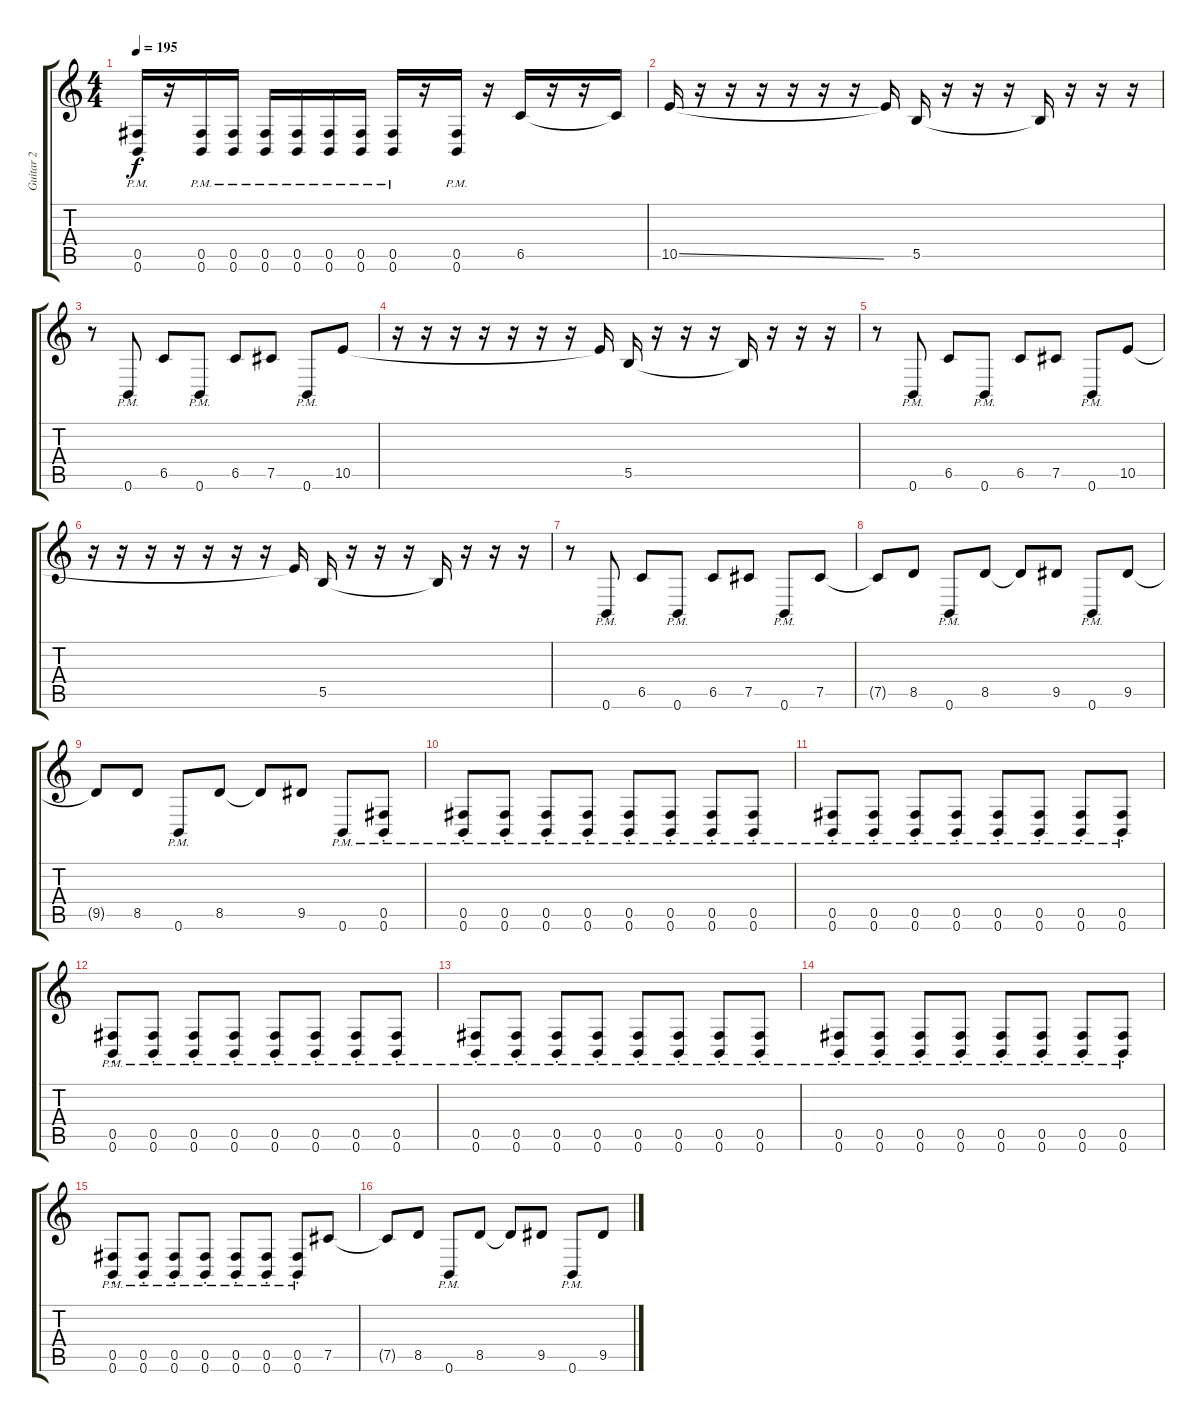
\track ("Guitar 2" "Guitar 2") {instrument distortionguitar}
\staff {score tabs}
\tuning (Db4 Ab3 E3 B2 Gb2 B1) {hide}
\ts (4 4)
\tempo 195
\clef g2
\ks c
(0.5{pm} 0.6{pm}).16{dy f} r.16 (0.5{pm} 0.6{pm}).16 (0.5{pm} 0.6{pm}).16 (0.5{pm} 0.6{pm}).16 (0.5{pm} 0.6{pm}).16 (0.5{pm} 0.6{pm}).16 (0.5{pm} 0.6{pm}).16 (0.5{pm} 0.6{pm}).16 r.16 (0.5{pm} 0.6{pm}).16 r.16 6.5.16 r.16 r.16 6.5{t}.16 |
10.5{ss}.16 r.16 r.16 r.16 r.16 r.16 r.16 10.5{t}.16 5.5.16 r.16 r.16 r.16 5.5{t}.16 r.16 r.16 r.16 |
r.8 0.6{pm}.8 6.5.8 0.6{pm}.8 6.5.8 7.5.8 0.6{pm}.8 10.5.8 |
r.16 r.16 r.16 r.16 r.16 r.16 r.16 10.5{t}.16 5.5.16 r.16 r.16 r.16 5.5{t}.16 r.16 r.16 r.16 |
r.8 0.6{pm}.8 6.5.8 0.6{pm}.8 6.5.8 7.5.8 0.6{pm}.8 10.5.8 |
r.16 r.16 r.16 r.16 r.16 r.16 r.16 10.5{t}.16 5.5.16 r.16 r.16 r.16 5.5{t}.16 r.16 r.16 r.16 |
r.8 0.6{pm}.8 6.5.8 0.6{pm}.8 6.5.8 7.5.8 0.6{pm}.8 7.5.8 |
7.5{t}.8 8.5.8 0.6{pm}.8 8.5.8 8.5{t}.8 9.5.8 0.6{pm}.8 9.5.8 |
9.5{t}.8 8.5.8 0.6{pm}.8 8.5.8 8.5{t}.8 9.5.8 0.6{pm}.8 (0.5{pm st} 0.6{pm st}).8 |
(0.5{pm st} 0.6{pm st}).8 (0.5{pm st} 0.6{pm st}).8 (0.5{pm st} 0.6{pm st}).8 (0.5{pm st} 0.6{pm st}).8 (0.5{pm st} 0.6{pm st}).8 (0.5{pm st} 0.6{pm st}).8 (0.5{pm st} 0.6{pm st}).8 (0.5{pm st} 0.6{pm st}).8 |
(0.5{pm st} 0.6{pm st}).8 (0.5{pm st} 0.6{pm st}).8 (0.5{pm st} 0.6{pm st}).8 (0.5{pm st} 0.6{pm st}).8 (0.5{pm st} 0.6{pm st}).8 (0.5{pm st} 0.6{pm st}).8 (0.5{pm st} 0.6{pm st}).8 (0.5{pm st} 0.6{pm st}).8 |
(0.5{pm st} 0.6{pm st}).8 (0.5{pm st} 0.6{pm st}).8 (0.5{pm st} 0.6{pm st}).8 (0.5{pm st} 0.6{pm st}).8 (0.5{pm st} 0.6{pm st}).8 (0.5{pm st} 0.6{pm st}).8 (0.5{pm st} 0.6{pm st}).8 (0.5{pm st} 0.6{pm st}).8 |
(0.5{pm st} 0.6{pm st}).8 (0.5{pm st} 0.6{pm st}).8 (0.5{pm st} 0.6{pm st}).8 (0.5{pm st} 0.6{pm st}).8 (0.5{pm st} 0.6{pm st}).8 (0.5{pm st} 0.6{pm st}).8 (0.5{pm st} 0.6{pm st}).8 (0.5{pm st} 0.6{pm st}).8 |
(0.5{pm st} 0.6{pm st}).8 (0.5{pm st} 0.6{pm st}).8 (0.5{pm st} 0.6{pm st}).8 (0.5{pm st} 0.6{pm st}).8 (0.5{pm st} 0.6{pm st}).8 (0.5{pm st} 0.6{pm st}).8 (0.5{pm st} 0.6{pm st}).8 (0.5{pm st} 0.6{pm st}).8 |
(0.5{pm st} 0.6{pm st}).8 (0.5{pm st} 0.6{pm st}).8 (0.5{pm st} 0.6{pm st}).8 (0.5{pm st} 0.6{pm st}).8 (0.5{pm st} 0.6{pm st}).8 (0.5{pm st} 0.6{pm st}).8 (0.5{pm st} 0.6{pm st}).8 7.5.8 |
7.5{t}.8 8.5.8 0.6{pm}.8 8.5.8 8.5{t}.8 9.5.8 0.6{pm}.8 9.5.8
